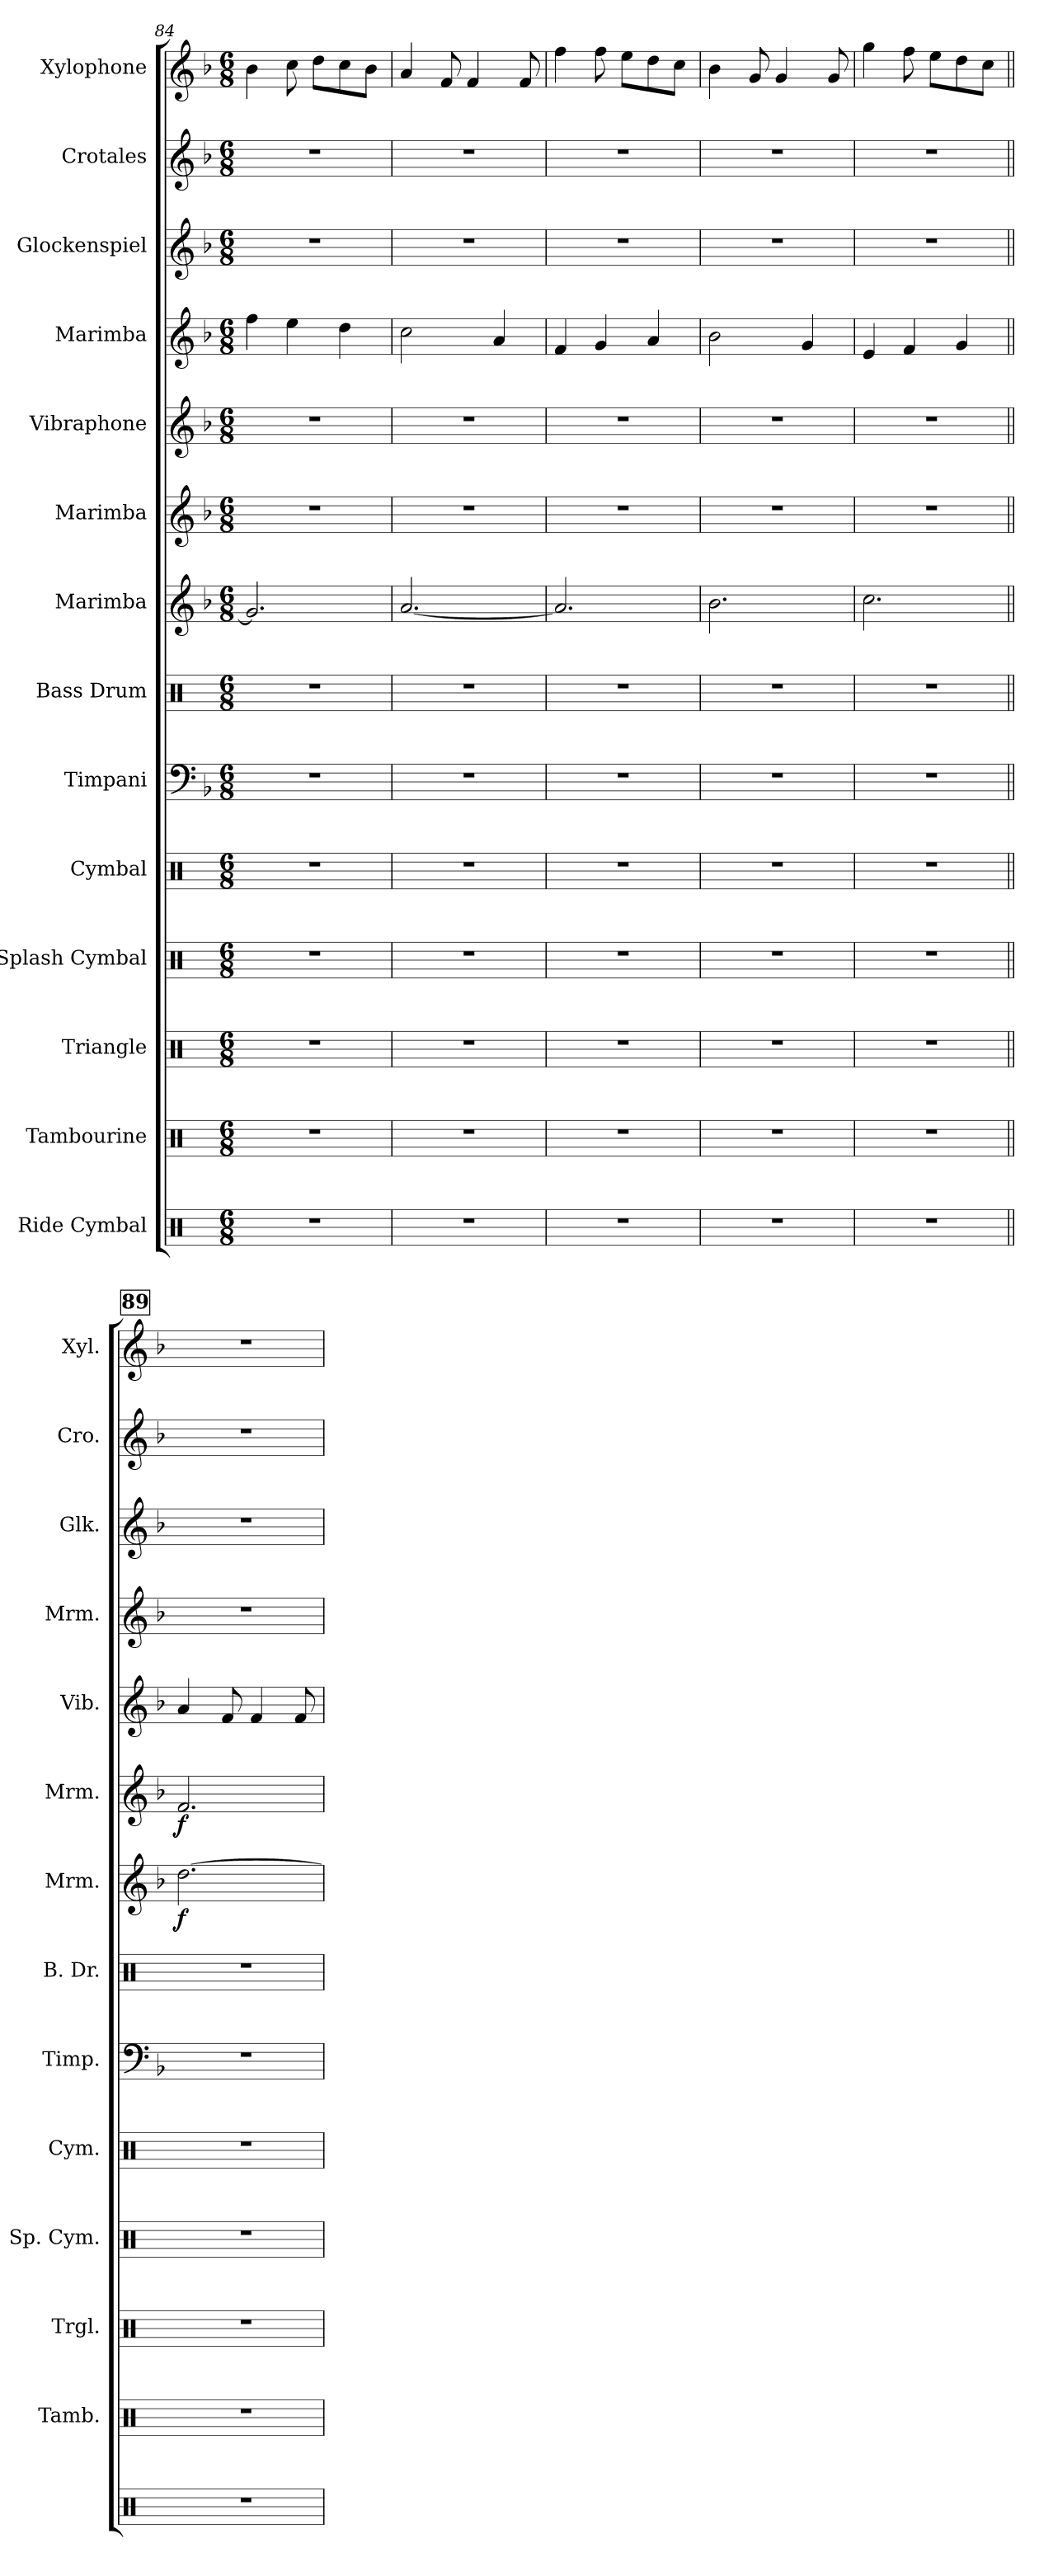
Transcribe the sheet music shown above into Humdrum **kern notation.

**kern	**kern	**kern	**kern	**kern	**kern	**kern	**kern	**dynam	**kern	**dynam	**kern	**kern	**kern	**kern	**kern
*part14	*part13	*part12	*part11	*part10	*part9	*part8	*part7	*part7	*part6	*part6	*part5	*part4	*part3	*part2	*part1
*staff14	*staff13	*staff12	*staff11	*staff10	*staff9	*staff8	*staff7	*staff7	*staff6	*staff6	*staff5	*staff4	*staff3	*staff2	*staff1
*I"Ride Cymbal	*I"Tambourine	*I"Triangle	*I"Splash Cymbal	*I"Cymbal	*I"Timpani	*I"Bass Drum	*I"Marimba	*	*I"Marimba	*	*I"Vibraphone	*I"Marimba	*I"Glockenspiel	*I"Crotales	*I"Xylophone
*	*I'Tamb.	*I'Trgl.	*I'Sp. Cym.	*I'Cym.	*I'Timp.	*I'B. Dr.	*I'Mrm.	*	*I'Mrm.	*	*I'Vib.	*I'Mrm.	*I'Glk.	*I'Cro.	*I'Xyl.
*clefX	*clefX	*clefX	*clefX	*clefX	*clefF4	*clefX	*clefG2	*	*clefG2	*	*clefG2	*clefG2	*clefG2	*clefG2	*clefG2
*	*	*	*	*	*	*	*	*	*	*	*	*	*ITrd-14c-24	*ITrd-14c-24	*ITrd-7c-12
*k[]	*k[]	*k[]	*k[]	*k[]	*k[b-]	*k[]	*k[b-]	*	*k[b-]	*	*k[b-]	*k[b-]	*k[b-]	*k[b-]	*k[b-]
*M6/8	*M6/8	*M6/8	*M6/8	*M6/8	*M6/8	*M6/8	*M6/8	*	*M6/8	*	*M6/8	*M6/8	*M6/8	*M6/8	*M6/8
=84	=84	=84	=84	=84	=84	=84	=84	=84	=84	=84	=84	=84	=84	=84	=84
2.r	2.r	2.r	2.r	2.r	2.r	2.r	2.g/]	.	2.r	.	2.r	4ff\	2.r	2.r	4bb-\
.	.	.	.	.	.	.	.	.	.	.	.	4ee\	.	.	8ccc\
.	.	.	.	.	.	.	.	.	.	.	.	.	.	.	8ddd\L
.	.	.	.	.	.	.	.	.	.	.	.	4dd\	.	.	8ccc\
.	.	.	.	.	.	.	.	.	.	.	.	.	.	.	8bb-\J
=85	=85	=85	=85	=85	=85	=85	=85	=85	=85	=85	=85	=85	=85	=85	=85
2.r	2.r	2.r	2.r	2.r	2.r	2.r	[2.a/	.	2.r	.	2.r	2cc\	2.r	2.r	4aa/
.	.	.	.	.	.	.	.	.	.	.	.	.	.	.	8ff/
.	.	.	.	.	.	.	.	.	.	.	.	.	.	.	4ff/
.	.	.	.	.	.	.	.	.	.	.	.	4a/	.	.	.
.	.	.	.	.	.	.	.	.	.	.	.	.	.	.	8ff/
=86	=86	=86	=86	=86	=86	=86	=86	=86	=86	=86	=86	=86	=86	=86	=86
2.r	2.r	2.r	2.r	2.r	2.r	2.r	2.a/]	.	2.r	.	2.r	4f/	2.r	2.r	4fff\
.	.	.	.	.	.	.	.	.	.	.	.	4g/	.	.	8fff\
.	.	.	.	.	.	.	.	.	.	.	.	.	.	.	8eee\L
.	.	.	.	.	.	.	.	.	.	.	.	4a/	.	.	8ddd\
.	.	.	.	.	.	.	.	.	.	.	.	.	.	.	8ccc\J
=87	=87	=87	=87	=87	=87	=87	=87	=87	=87	=87	=87	=87	=87	=87	=87
2.r	2.r	2.r	2.r	2.r	2.r	2.r	2.b-\	.	2.r	.	2.r	2b-\	2.r	2.r	4bb-\
.	.	.	.	.	.	.	.	.	.	.	.	.	.	.	8gg/
.	.	.	.	.	.	.	.	.	.	.	.	.	.	.	4gg/
.	.	.	.	.	.	.	.	.	.	.	.	4g/	.	.	.
.	.	.	.	.	.	.	.	.	.	.	.	.	.	.	8gg/
=88	=88	=88	=88	=88	=88	=88	=88	=88	=88	=88	=88	=88	=88	=88	=88
2.r	2.r	2.r	2.r	2.r	2.r	2.r	2.cc\	.	2.r	.	2.r	4e/	2.r	2.r	4ggg\
.	.	.	.	.	.	.	.	.	.	.	.	4f/	.	.	8fff\
.	.	.	.	.	.	.	.	.	.	.	.	.	.	.	8eee\L
.	.	.	.	.	.	.	.	.	.	.	.	4g/	.	.	8ddd\
.	.	.	.	.	.	.	.	.	.	.	.	.	.	.	8ccc\J
!!LO:PB:g=z
!!LO:REH:place=s1:a:B:fs=14:t=89
=89||	=89||	=89||	=89||	=89||	=89||	=89||	=89||	=89||	=89||	=89||	=89||	=89||	=89||	=89||	=89||
!	!	!	!	!	!	!	!	!LO:DY:b	!	!LO:DY:b	!	!	!	!	!
2.r	2.r	2.r	2.r	2.r	2.r	2.r	[2.dd\	f	2.f/	f	4a/	2.r	2.r	2.r	2.r
.	.	.	.	.	.	.	.	.	.	.	8f/	.	.	.	.
.	.	.	.	.	.	.	.	.	.	.	4f/	.	.	.	.
.	.	.	.	.	.	.	.	.	.	.	8f/	.	.	.	.
=	=	=	=	=	=	=	=	=	=	=	=	=	=	=	=
*-	*-	*-	*-	*-	*-	*-	*-	*-	*-	*-	*-	*-	*-	*-	*-
